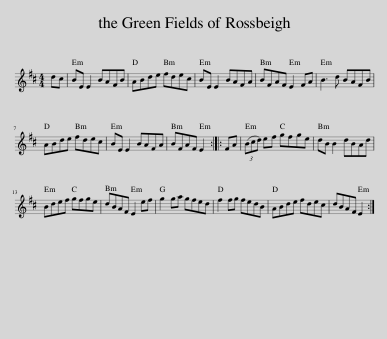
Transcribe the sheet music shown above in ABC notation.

X:1
L:1/8
M:4/4
I:linebreak $
K:D
V:1 treble
V:1
 dc | BE E2 BAFB | ABde fdec | BE E2 BAFA | BFAF E2 FA | %5
 B3 d BAFB |$ ABde fdec | BE E2 BAFA | BFAF E2 :: FA | %10
 (3(Bcd) ef gfge | dB B2 dBAd |$ Bdef gfge | dBAF E2 ef | g2 ga gfed | %15
 f2 fg fedB | ABde fdec | dBAF E2 :| %18
